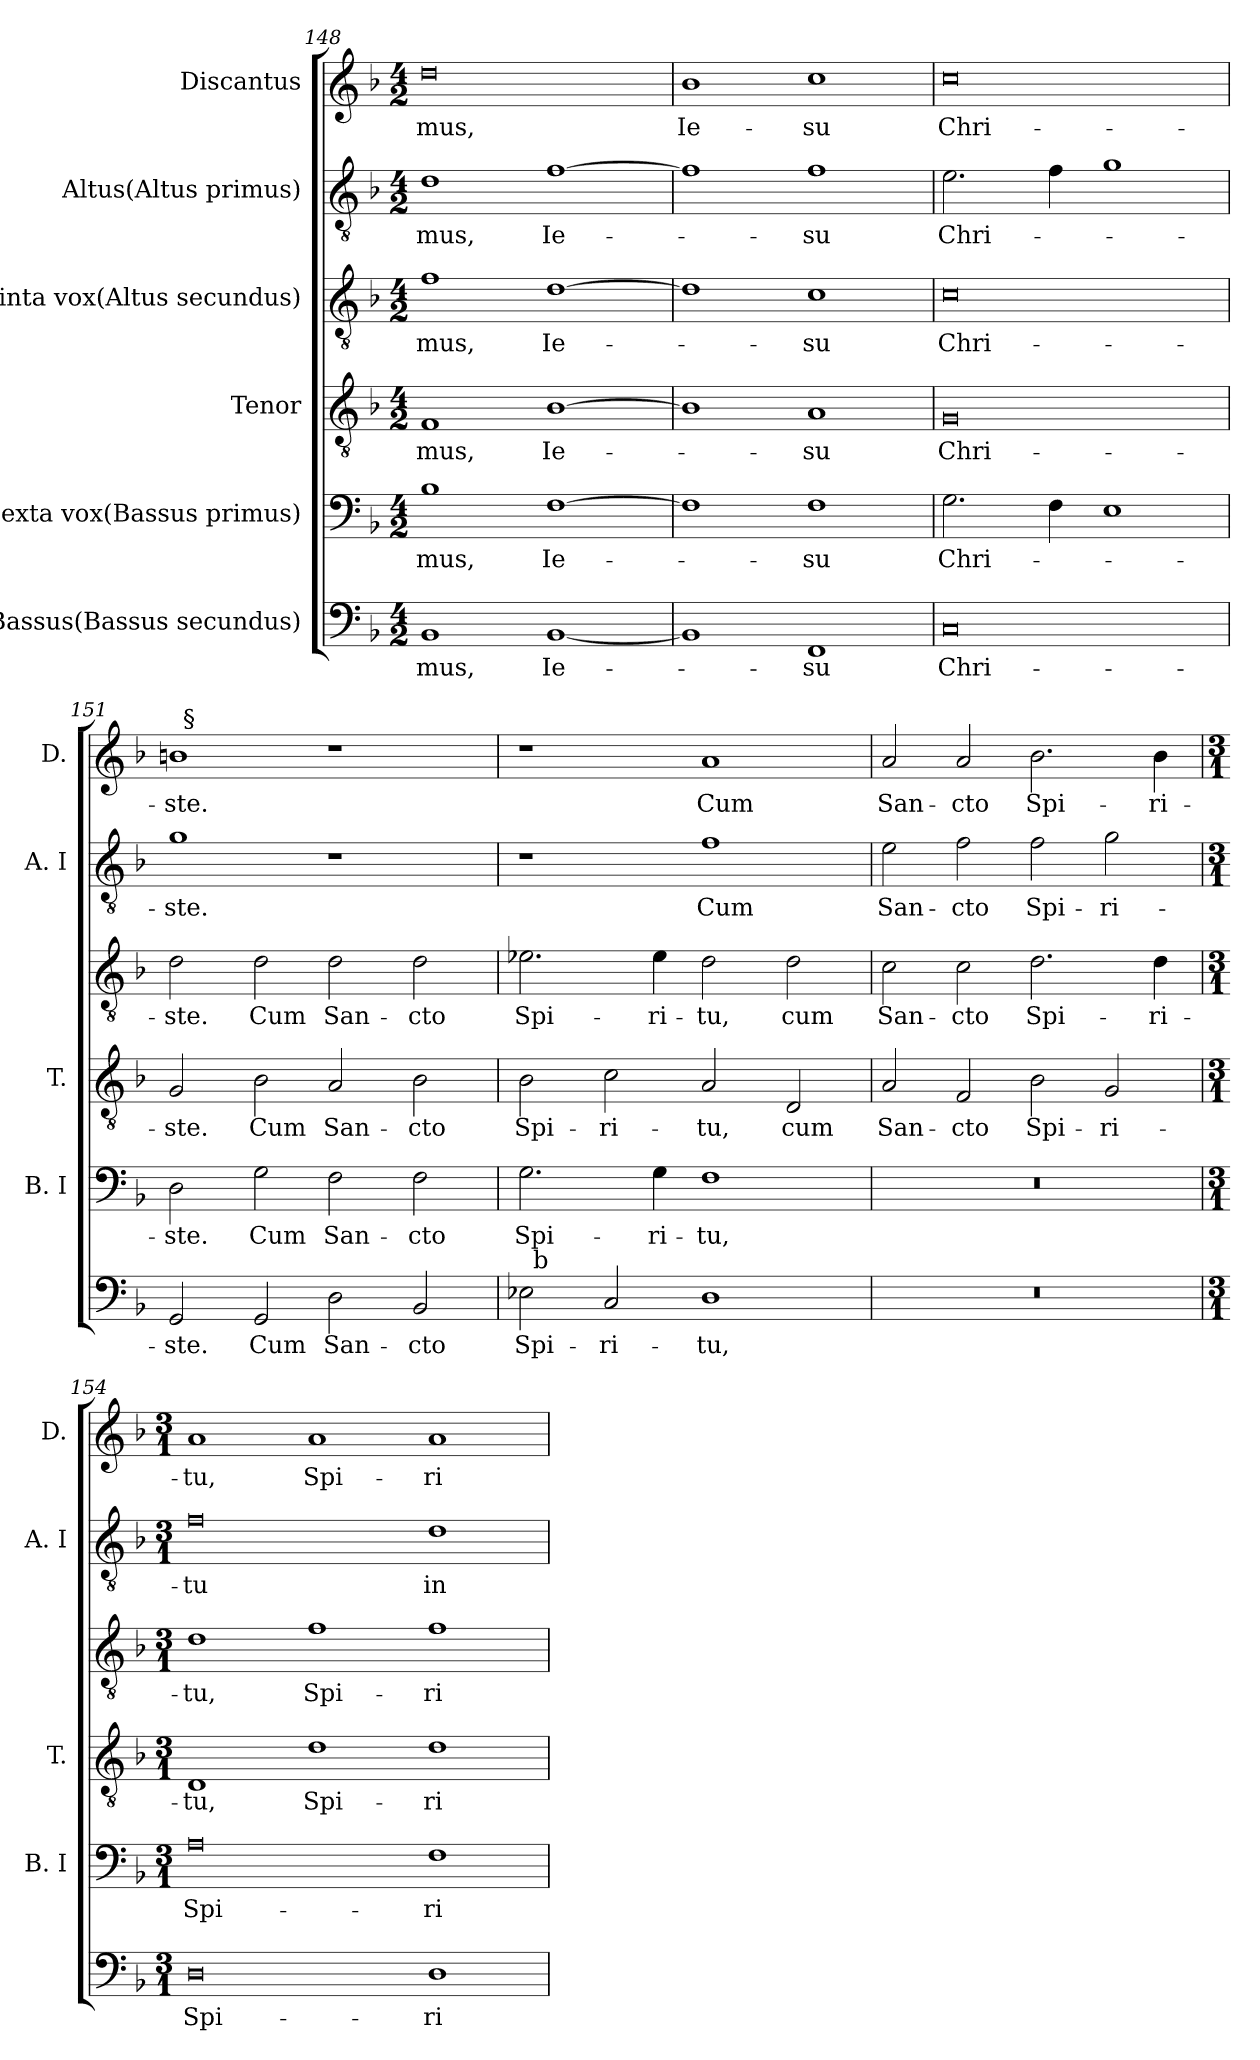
**kern	**text	**kern	**text	**kern	**text	**kern	**text	**kern	**text	**kern	**text
*part6	*part6	*part5	*part5	*part4	*part4	*part3	*part3	*part2	*part2	*part1	*part1
*staff6	*staff6	*staff5	*staff5	*staff4	*staff4	*staff3	*staff3	*staff2	*staff2	*staff1	*staff1
*I"Bassus(Bassus secundus)	*	*I"Sexta vox(Bassus primus)	*	*I"Tenor	*	*I"Quinta vox(Altus secundus)	*	*I"Altus(Altus primus)	*	*I"Discantus	*
*	*	*I'B. I	*	*I'T.	*	*	*	*I'A. I	*	*I'D.	*
*clefF4	*	*clefF4	*	*clefGv2	*	*clefGv2	*	*clefGv2	*	*clefG2	*
*	*	*	*	*ITrd7c12	*	*ITrd7c12	*	*ITrd7c12	*	*	*
*k[b-]	*	*k[b-]	*	*k[b-]	*	*k[b-]	*	*k[b-]	*	*k[b-]	*
*d:	*	*d:	*	*d:	*	*d:	*	*d:	*	*d:	*
*M4/2	*	*M4/2	*	*M4/2	*	*M4/2	*	*M4/2	*	*M4/2	*
=148	=148	=148	=148	=148	=148	=148	=148	=148	=148	=148	=148
!	!LO:LY:b	!	!LO:LY:b	!	!LO:LY:b	!	!LO:LY:b	!	!LO:LY:b	!	!LO:LY:b
1BB-	-mus,	1B-	-mus,	1FF	-mus,	1F	-mus,	1D	-mus,	0dd	-mus,
!	!LO:LY:b	!	!LO:LY:b	!	!LO:LY:b	!	!LO:LY:b	!	!LO:LY:b	!	!
[<1BB-	Ie-	[>1F	Ie-	[>1BB-	Ie-	[>1D	Ie-	[>1F	Ie-	.	.
=149	=149	=149	=149	=149	=149	=149	=149	=149	=149	=149	=149
!	!	!	!	!	!	!	!	!	!	!	!LO:LY:b
1BB-]	.	1F]	.	1BB-]	.	1D]	.	1F]	.	1b-	Ie-
!	!LO:LY:b	!	!LO:LY:b	!	!LO:LY:b	!	!LO:LY:b	!	!LO:LY:b	!	!LO:LY:b
1FF	-su	1F	-su	1AA	-su	1C	-su	1F	-su	1cc	-su
!!LO:PB:g=z
=150	=150	=150	=150	=150	=150	=150	=150	=150	=150	=150	=150
!	!LO:LY:b	!	!LO:LY:b	!	!LO:LY:b	!	!LO:LY:b	!	!LO:LY:b	!	!LO:LY:b
0C	Chri-	2.G\	Chri-	0GG	Chri-	0C	Chri-	2.E\	Chri-	0cc	Chri-
.	.	4F\	.	.	.	.	.	4F\	.	.	.
.	.	1E	.	.	.	.	.	1G	.	.	.
=151	=151	=151	=151	=151	=151	=151	=151	=151	=151	=151	=151
!	!LO:LY:b	!	!LO:LY:b	!	!LO:LY:b	!	!LO:LY:b	!	!LO:LY:b	!	!LO:LY:b
*	*	*	*	*	*	*	*	*	*	*^	*
2GG/	-ste.	2D\	-ste.	2GG/	-ste.	2D\	-ste.	1G	-ste.	1b	32ryy	-ste.
!	!	!	!	!	!	!	!	!	!	!	!LO:TX:a:t=§	!
.	.	.	.	.	.	.	.	.	.	.	1ryy	.
!	!LO:LY:b	!	!LO:LY:b	!	!LO:LY:b	!	!LO:LY:b	!	!	!	!	!
2GG/	Cum	2G\	Cum	2BB-\	Cum	2D\	Cum	.	.	.	.	.
!	!LO:LY:b	!	!LO:LY:b	!	!LO:LY:b	!	!LO:LY:b	!	!	!	!	!
2D\	San-	2F\	San-	2AA/	San-	2D\	San-	1r	.	1r	.	.
.	.	.	.	.	.	.	.	.	.	.	2ryy	.
!	!LO:LY:b	!	!LO:LY:b	!	!LO:LY:b	!	!LO:LY:b	!	!	!	!	!
2BB-/	-cto	2F\	-cto	2BB-\	-cto	2D\	-cto	.	.	.	.	.
.	.	.	.	.	.	.	.	.	.	.	4...ryy	.
=152	=152	=152	=152	=152	=152	=152	=152	=152	=152	=152	=152	=152
!	!LO:LY:b	!	!LO:LY:b	!	!LO:LY:b	!	!LO:LY:b	!	!	!	!	!
*^	*	*	*	*	*	*	*	*	*	*v	*v	*
2E-\	32ryy	Spi-	2.G\	Spi-	2BB-\	Spi-	2.E-X\	Spi-	1r	.	1r	.
!	!LO:TX:a:t=b	!	!	!	!	!	!	!	!	!	!	!
.	1ryy	.	.	.	.	.	.	.	.	.	.	.
!	!	!LO:LY:b	!	!	!	!LO:LY:b	!	!	!	!	!	!
2C/	.	-ri-	.	.	2C\	-ri-	.	.	.	.	.	.
!	!	!	!	!LO:LY:b	!	!	!	!LO:LY:b	!	!	!	!
.	.	.	4G\	-ri-	.	.	4E-\	-ri-	.	.	.	.
!	!	!LO:LY:b	!	!LO:LY:b	!	!LO:LY:b	!	!LO:LY:b	!	!LO:LY:b	!	!LO:LY:b
1D	.	-tu,	1F	-tu,	2AA/	-tu,	2D\	-tu,	1F	Cum	1a	Cum
.	2ryy	.	.	.	.	.	.	.	.	.	.	.
!	!	!	!	!	!	!LO:LY:b	!	!LO:LY:b	!	!	!	!
.	.	.	.	.	2DD/	cum	2D\	cum	.	.	.	.
.	4...ryy	.	.	.	.	.	.	.	.	.	.	.
=153	=153	=153	=153	=153	=153	=153	=153	=153	=153	=153	=153	=153
!LO:N:vis=1	!	!	!LO:N:vis=1	!	!	!LO:LY:b	!	!LO:LY:b	!	!LO:LY:b	!	!LO:LY:b
*v	*v	*	*	*	*	*	*	*	*	*	*	*
0r	.	0r	.	2AA/	San-	2C\	San-	2E\	San-	2a/	San-
!	!	!	!	!	!LO:LY:b	!	!LO:LY:b	!	!LO:LY:b	!	!LO:LY:b
.	.	.	.	2FF/	-cto	2C\	-cto	2F\	-cto	2a/	-cto
!	!	!	!	!	!LO:LY:b	!	!LO:LY:b	!	!LO:LY:b	!	!LO:LY:b
.	.	.	.	2BB-\	Spi-	2.D\	Spi-	2F\	Spi-	2.b-\	Spi-
!	!	!	!	!	!LO:LY:b	!	!	!	!LO:LY:b	!	!
.	.	.	.	2GG/	-ri-	.	.	2G\	-ri-	.	.
!	!	!	!	!	!	!	!LO:LY:b	!	!	!	!LO:LY:b
.	.	.	.	.	.	4D\	-ri-	.	.	4b-\	-ri-
=154	=154	=154	=154	=154	=154	=154	=154	=154	=154	=154	=154
*M3/1	*	*M3/1	*	*M3/1	*	*M3/1	*	*M3/1	*	*M3/1	*
!	!LO:LY:b	!	!LO:LY:b	!	!LO:LY:b	!	!LO:LY:b	!	!LO:LY:b	!	!LO:LY:b
0D	Spi-	0A	Spi-	1DD	-tu,	1D	-tu,	0F	-tu	1a	-tu,
!	!	!	!	!	!LO:LY:b	!	!LO:LY:b	!	!	!	!LO:LY:b
.	.	.	.	1D	Spi-	1F	Spi-	.	.	1a	Spi-
!	!LO:LY:b	!	!LO:LY:b	!	!LO:LY:b	!	!LO:LY:b	!	!LO:LY:b	!	!LO:LY:b
1D	-ri-	1F	-ri-	1D	-ri-	1F	-ri-	1D	in	1a	-ri-
=	=	=	=	=	=	=	=	=	=	=	=
*-	*-	*-	*-	*-	*-	*-	*-	*-	*-	*-	*-
